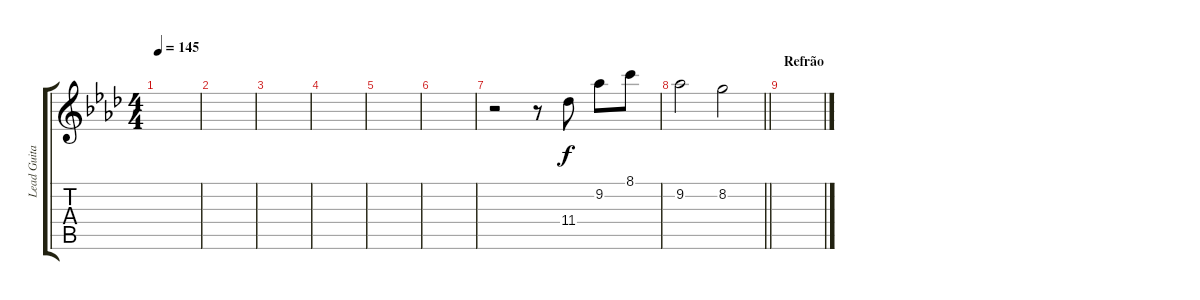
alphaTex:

\track ("Lead Guitar" "Lead Guita") {instrument electricguitarjazz}
\staff {score tabs}
\tuning (E4 B3 G3 D3 A2 E2) {hide}
\ts (4 4)
\tempo 145
\clef g2
\ks ab
|
|
|
|
|
|
r.2 r.8 11.4.8 9.2.8 8.1.8 |
\barLineRight lightlight
9.2.2 8.2.2 |
\section ("" "Refrão")
